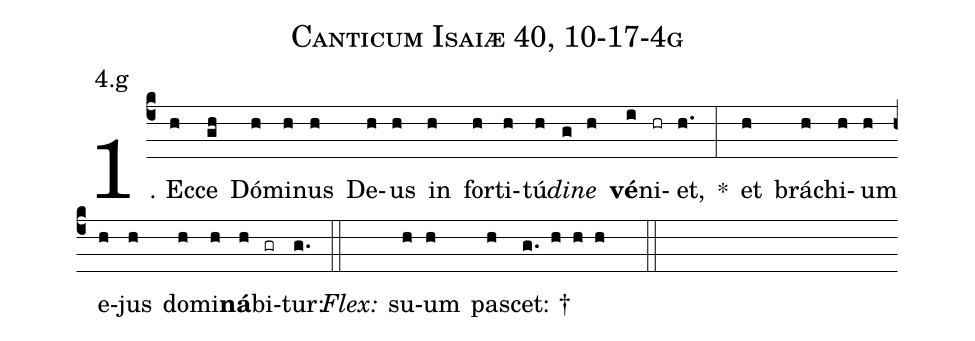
name: Canticum Isaiæ 40, 10-17-4g;
annotation: 4.g;
%%
(c4)1. Ec(h)ce(gh) Dó(h)mi(h)nus(h) De(h)us(h) in(h) for(h)ti(h)tú(h)<i>di</i>(g)<i>ne</i>(h) <b>vé</b>(i)ni(hr)et,(h.) *(:) et(h) brá(h)chi(h)um(h) e(h)jus(h) do(h)mi(h)<b>ná</b>(h)bi(gr)tur:(g.) (::)
<i>Flex:</i>()  su(h)um(h) pa(h)scet: †(g. h h h  ::)
